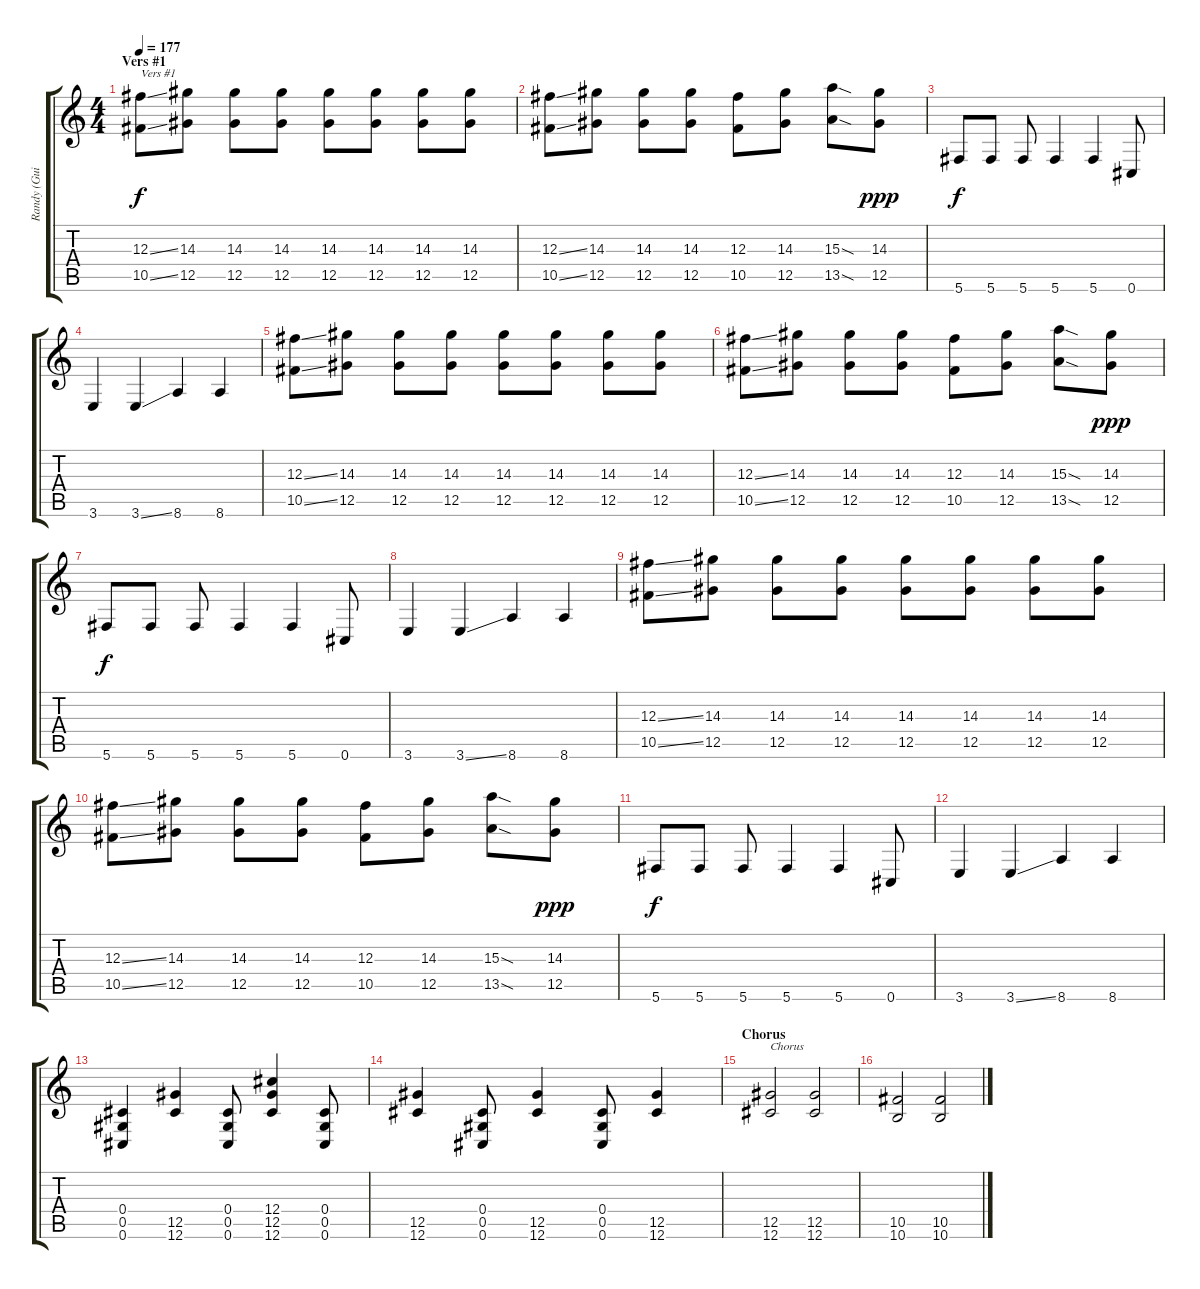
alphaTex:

\track ("Randy (Guitar + Lyrics)" "Randy (Gui") {instrument overdrivenguitar}
\staff {score tabs}
\tuning (Eb4 Bb3 Gb3 Db3 Ab2 Db2) {hide}
\ts (4 4)
\section ("" "Vers #1")
\tempo 177
\clef g2
\ks c
(12.3{ss} 10.5{ss}).8{txt "Vers #1" dy f} (14.3 12.5).8 (14.3 12.5).8 (14.3 12.5).8 (14.3 12.5).8 (14.3 12.5).8 (14.3 12.5).8 (14.3 12.5).8 |
(12.3{ss} 10.5{ss}).8 (14.3 12.5).8 (14.3 12.5).8 (14.3 12.5).8 (12.3 10.5).8 (14.3 12.5).8 (15.3{sod} 13.5{sod}).8 (14.3 12.5).8{dy ppp} |
5.6.8{dy f} 5.6.8 5.6.8 5.6.4 5.6.4 0.6.8 |
3.6.4 3.6{ss}.4 8.6.4 8.6.4 |
(12.3{ss} 10.5{ss}).8 (14.3 12.5).8 (14.3 12.5).8 (14.3 12.5).8 (14.3 12.5).8 (14.3 12.5).8 (14.3 12.5).8 (14.3 12.5).8 |
(12.3{ss} 10.5{ss}).8 (14.3 12.5).8 (14.3 12.5).8 (14.3 12.5).8 (12.3 10.5).8 (14.3 12.5).8 (15.3{sod} 13.5{sod}).8 (14.3 12.5).8{dy ppp} |
5.6.8{dy f} 5.6.8 5.6.8 5.6.4 5.6.4 0.6.8 |
3.6.4 3.6{ss}.4 8.6.4 8.6.4 |
(12.3{ss} 10.5{ss}).8 (14.3 12.5).8 (14.3 12.5).8 (14.3 12.5).8 (14.3 12.5).8 (14.3 12.5).8 (14.3 12.5).8 (14.3 12.5).8 |
(12.3{ss} 10.5{ss}).8 (14.3 12.5).8 (14.3 12.5).8 (14.3 12.5).8 (12.3 10.5).8 (14.3 12.5).8 (15.3{sod} 13.5{sod}).8 (14.3 12.5).8{dy ppp} |
5.6.8{dy f} 5.6.8 5.6.8 5.6.4 5.6.4 0.6.8 |
3.6.4 3.6{ss}.4 8.6.4 8.6.4 |
(0.4 0.5 0.6).4 (12.5 12.6).4 (0.4 0.5 0.6).8 (12.4 12.5 12.6).4 (0.4 0.5 0.6).8 |
(12.5 12.6).4 (0.4 0.5 0.6).8 (12.5 12.6).4 (0.4 0.5 0.6).8 (12.5 12.6).4 |
\section ("" "Chorus")
(12.5 12.6).2{txt "Chorus"} (12.5 12.6).2 |
(10.5 10.6).2 (10.5 10.6).2
